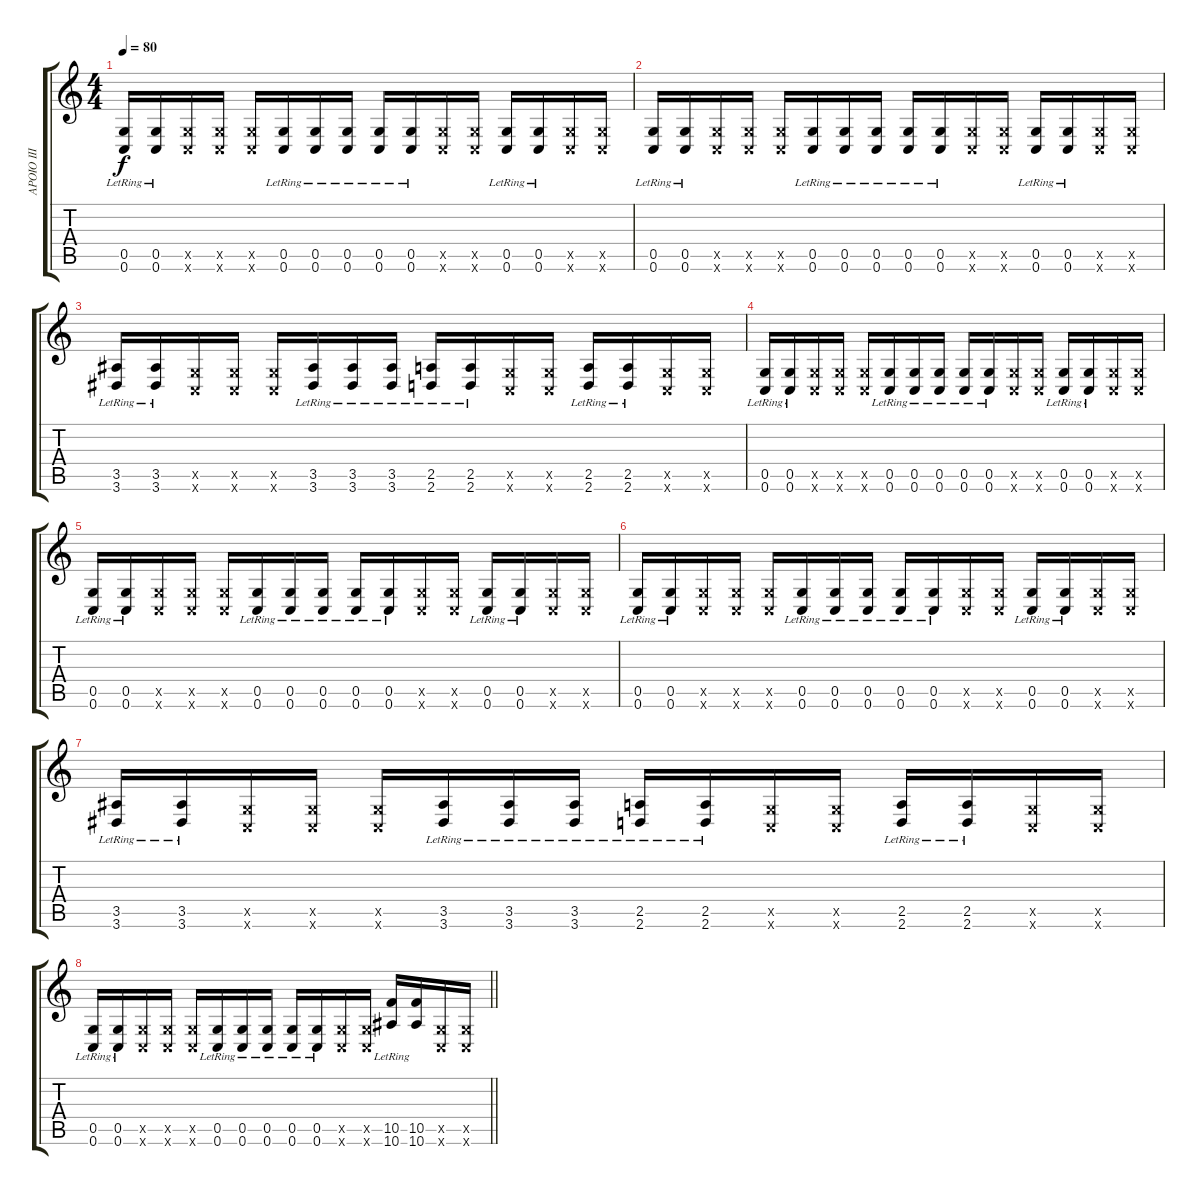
\track ("APOIO III" "APOIO III") {instrument electricguitarjazz}
\staff {score tabs}
\tuning (D4 A3 F3 C3 G2 C2) {hide}
\ts (4 4)
\section ("" "")
\tempo 80
\clef g2
\ks c
(0.5{lr} 0.6{lr}).16{dy f} (0.5{lr} 0.6{lr}).16 (0.5{x} 0.6{x}).16 (0.5{x} 0.6{x}).16 (0.5{x} 0.6{x}).16 (0.5{lr} 0.6{lr}).16 (0.5{lr} 0.6{lr}).16 (0.5{lr} 0.6{lr}).16 (0.5{lr} 0.6{lr}).16 (0.5{lr} 0.6{lr}).16 (0.5{x} 0.6{x}).16 (0.5{x} 0.6{x}).16 (0.5{lr} 0.6{lr}).16 (0.5{lr} 0.6{lr}).16 (0.5{x} 0.6{x}).16 (0.5{x} 0.6{x}).16 |
(0.5{lr} 0.6{lr}).16 (0.5{lr} 0.6{lr}).16 (0.5{x} 0.6{x}).16 (0.5{x} 0.6{x}).16 (0.5{x} 0.6{x}).16 (0.5{lr} 0.6{lr}).16 (0.5{lr} 0.6{lr}).16 (0.5{lr} 0.6{lr}).16 (0.5{lr} 0.6{lr}).16 (0.5{lr} 0.6{lr}).16 (0.5{x} 0.6{x}).16 (0.5{x} 0.6{x}).16 (0.5{lr} 0.6{lr}).16 (0.5{lr} 0.6{lr}).16 (0.5{x} 0.6{x}).16 (0.5{x} 0.6{x}).16 |
(3.5{lr} 3.6{lr}).16 (3.5{lr} 3.6{lr}).16 (0.5{x} 0.6{x}).16 (0.5{x} 0.6{x}).16 (0.5{x} 0.6{x}).16 (3.5{lr} 3.6{lr}).16 (3.5{lr} 3.6{lr}).16 (3.5{lr} 3.6{lr}).16 (2.5{lr} 2.6{lr}).16 (2.5{lr} 2.6{lr}).16 (0.5{x} 0.6{x}).16 (0.5{x} 0.6{x}).16 (2.5{lr} 2.6{lr}).16 (2.5{lr} 2.6{lr}).16 (0.5{x} 0.6{x}).16 (0.5{x} 0.6{x}).16 |
(0.5{lr} 0.6{lr}).16 (0.5{lr} 0.6{lr}).16 (0.5{x} 0.6{x}).16 (0.5{x} 0.6{x}).16 (0.5{x} 0.6{x}).16 (0.5{lr} 0.6{lr}).16 (0.5{lr} 0.6{lr}).16 (0.5{lr} 0.6{lr}).16 (0.5{lr} 0.6{lr}).16 (0.5{lr} 0.6{lr}).16 (0.5{x} 0.6{x}).16 (0.5{x} 0.6{x}).16 (0.5{lr} 0.6{lr}).16 (0.5{lr} 0.6{lr}).16 (0.5{x} 0.6{x}).16 (0.5{x} 0.6{x}).16 |
(0.5{lr} 0.6{lr}).16 (0.5{lr} 0.6{lr}).16 (0.5{x} 0.6{x}).16 (0.5{x} 0.6{x}).16 (0.5{x} 0.6{x}).16 (0.5{lr} 0.6{lr}).16 (0.5{lr} 0.6{lr}).16 (0.5{lr} 0.6{lr}).16 (0.5{lr} 0.6{lr}).16 (0.5{lr} 0.6{lr}).16 (0.5{x} 0.6{x}).16 (0.5{x} 0.6{x}).16 (0.5{lr} 0.6{lr}).16 (0.5{lr} 0.6{lr}).16 (0.5{x} 0.6{x}).16 (0.5{x} 0.6{x}).16 |
(0.5{lr} 0.6{lr}).16 (0.5{lr} 0.6{lr}).16 (0.5{x} 0.6{x}).16 (0.5{x} 0.6{x}).16 (0.5{x} 0.6{x}).16 (0.5{lr} 0.6{lr}).16 (0.5{lr} 0.6{lr}).16 (0.5{lr} 0.6{lr}).16 (0.5{lr} 0.6{lr}).16 (0.5{lr} 0.6{lr}).16 (0.5{x} 0.6{x}).16 (0.5{x} 0.6{x}).16 (0.5{lr} 0.6{lr}).16 (0.5{lr} 0.6{lr}).16 (0.5{x} 0.6{x}).16 (0.5{x} 0.6{x}).16 |
(3.5{lr} 3.6{lr}).16 (3.5{lr} 3.6{lr}).16 (0.5{x} 0.6{x}).16 (0.5{x} 0.6{x}).16 (0.5{x} 0.6{x}).16 (3.5{lr} 3.6{lr}).16 (3.5{lr} 3.6{lr}).16 (3.5{lr} 3.6{lr}).16 (2.5{lr} 2.6{lr}).16 (2.5{lr} 2.6{lr}).16 (0.5{x} 0.6{x}).16 (0.5{x} 0.6{x}).16 (2.5{lr} 2.6{lr}).16 (2.5{lr} 2.6{lr}).16 (0.5{x} 0.6{x}).16 (0.5{x} 0.6{x}).16 |
\barLineRight lightlight
(0.5{lr} 0.6{lr}).16 (0.5{lr} 0.6{lr}).16 (0.5{x} 0.6{x}).16 (0.5{x} 0.6{x}).16 (0.5{x} 0.6{x}).16 (0.5{lr} 0.6{lr}).16 (0.5{lr} 0.6{lr}).16 (0.5{lr} 0.6{lr}).16 (0.5{lr} 0.6{lr}).16 (0.5{lr} 0.6{lr}).16 (0.5{x} 0.6{x}).16 (0.5{x} 0.6{x}).16 (10.5{lr} 10.6{lr}).16 (10.5{lr} 10.6{lr}).16 (0.5{x} 0.6{x}).16 (0.5{x} 0.6{x}).16
